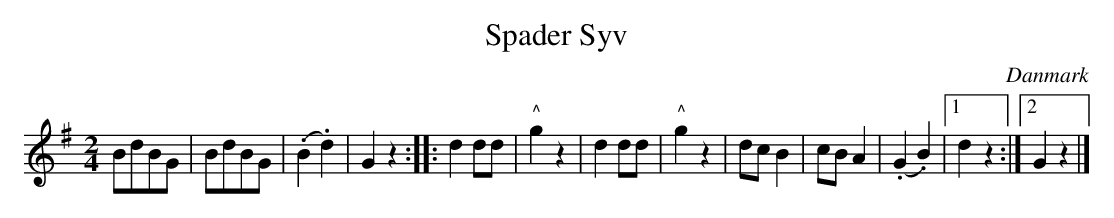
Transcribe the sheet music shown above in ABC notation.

X:1
T: Spader Syv
O:Danmark
M: 2/4
L: 1/8
K: G
BdBG|BdBG|(.B2.d2)|G2 z2:| |:d2 dd|"^\^"g2 z2|\
d2 dd|"^\^"g2 z2|dc B2|cB A2|(.G2.B2)|1 d2 z2:|2 G2 z2|]
